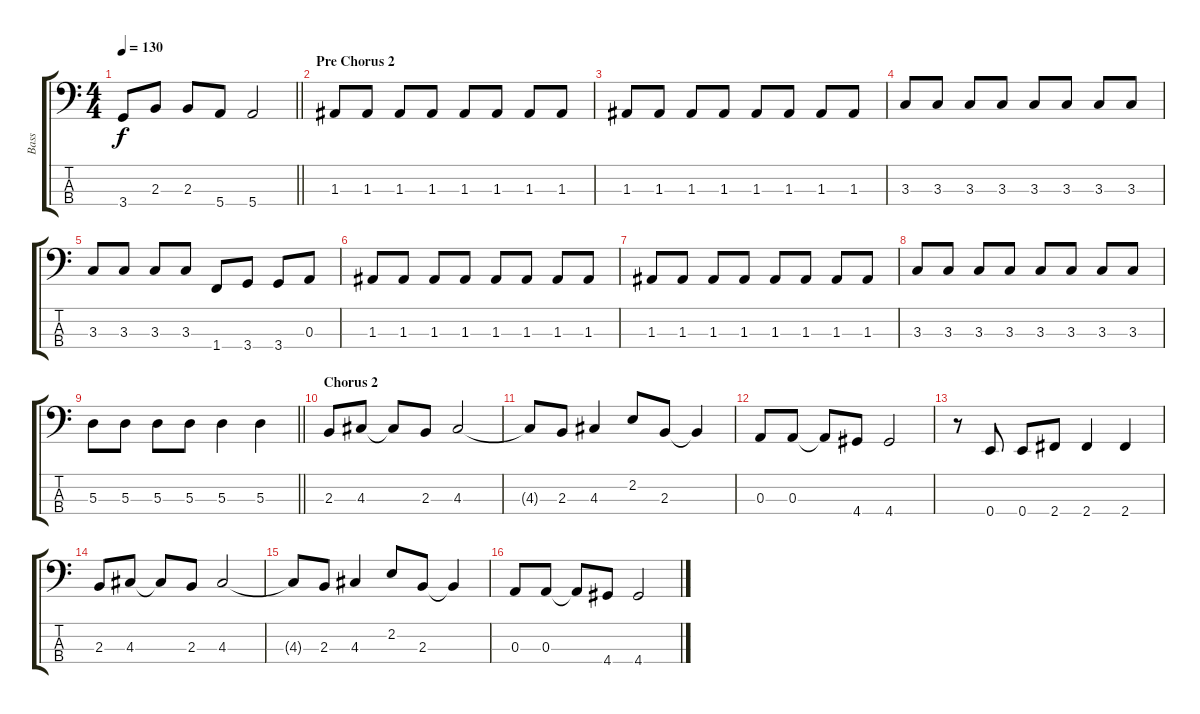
\track ("Bass" "Bass") {instrument electricbassfinger}
\staff {score tabs}
\tuning (G2 D2 A1 E1) {hide}
\ts (4 4)
\tempo 130
\clef f4
\barLineRight lightlight
\ks c
3.4.8{dy f} 2.3.8 2.3.8 5.4.8 5.4.2 |
\section ("" "Pre Chorus 2")
1.3.8 1.3.8 1.3.8 1.3.8 1.3.8 1.3.8 1.3.8 1.3.8 |
1.3.8 1.3.8 1.3.8 1.3.8 1.3.8 1.3.8 1.3.8 1.3.8 |
3.3.8 3.3.8 3.3.8 3.3.8 3.3.8 3.3.8 3.3.8 3.3.8 |
3.3.8 3.3.8 3.3.8 3.3.8 1.4.8 3.4.8 3.4.8 0.3.8 |
1.3.8 1.3.8 1.3.8 1.3.8 1.3.8 1.3.8 1.3.8 1.3.8 |
1.3.8 1.3.8 1.3.8 1.3.8 1.3.8 1.3.8 1.3.8 1.3.8 |
3.3.8 3.3.8 3.3.8 3.3.8 3.3.8 3.3.8 3.3.8 3.3.8 |
\barLineRight lightlight
5.3.8 5.3.8 5.3.8 5.3.8 5.3.4 5.3.4 |
\section ("" "Chorus 2")
2.3.8 4.3.8 4.3{t}.8 2.3.8 4.3.2 |
4.3{t}.8 2.3.8 4.3.4 2.2.8 2.3.8 2.3{t}.4 |
0.3.8 0.3.8 0.3{t}.8 4.4.8 4.4.2 |
r.8 0.4.8 0.4.8 2.4.8 2.4.4 2.4.4 |
2.3.8 4.3.8 4.3{t}.8 2.3.8 4.3.2 |
4.3{t}.8 2.3.8 4.3.4 2.2.8 2.3.8 2.3{t}.4 |
0.3.8 0.3.8 0.3{t}.8 4.4.8 4.4.2
